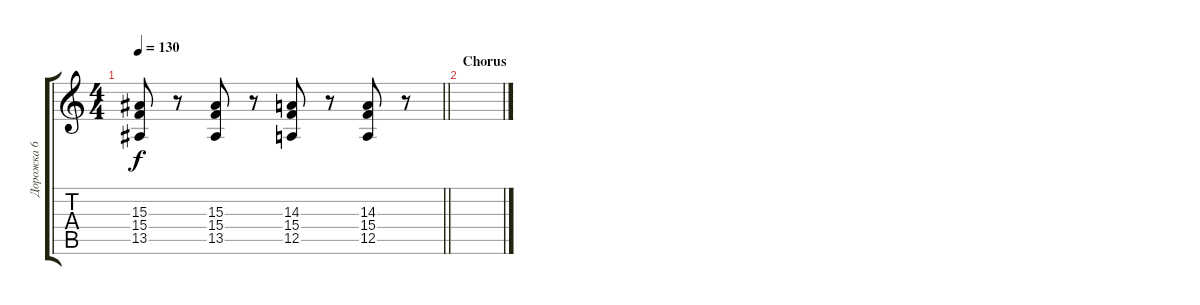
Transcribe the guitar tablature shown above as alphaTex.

\track ("Дорожка 6" "Дорожка 6") {instrument stringensemble1}
\staff {score tabs}
\tuning (E4 B3 G3 D3 A2 E2) {hide}
\ts (4 4)
\tempo 130
\clef g2
\barLineRight lightlight
\ks c
(15.3 15.4 13.5).8{dy f} r.8 (15.3 15.4 13.5).8 r.8 (14.3 15.4 12.5).8 r.8 (14.3 15.4 12.5).8 r.8 |
\section ("" "Chorus")
